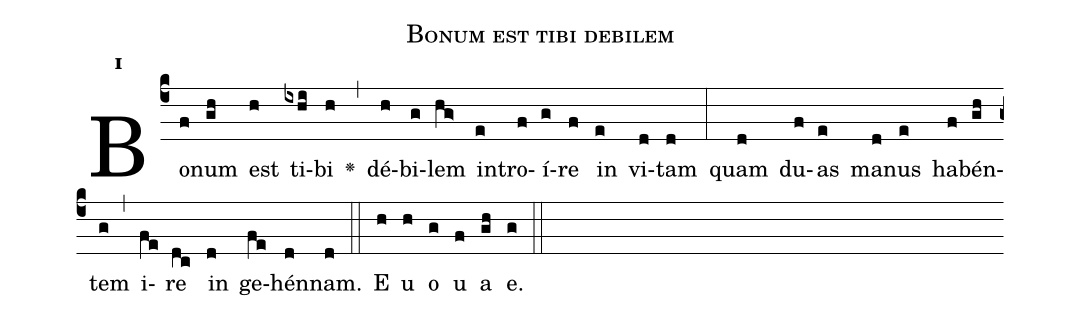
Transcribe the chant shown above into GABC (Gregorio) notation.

name:Bonum est tibi debilem;
office-part:Antiphona;
mode:1;
%%
initial-style: 1;
name: Bonum est tibi debilem;
book: Antiphonae & Responsoria/Tomus IV, p. 118;
occasion: Dominica XXVI per Annum;
office-part: Vesperae Ant Mb;
annotation: 1g;
centering-scheme: english;
font: OFLSortsMillGoudy;
height: 11;
width: 4.5;
%%
(c4)Bo(f)num(gh) est(h) ti(ixhi)bi(h) <v>\greheightstar</v>(,) dé(h)bi(g)lem(hg>) in(e)tro(f)í(g)re(f) in(e) vi(d)tam(d) (:) quam(d) du(f)as(e) ma(d)nus(e) ha(f)bén(gh)tem(g) (,) i(fe)re(dc) in(d) ge(fe)hén(d)nam.(d) (::) E(h) u(h) o(g) u(f) a(gh) e.(g) (::)
